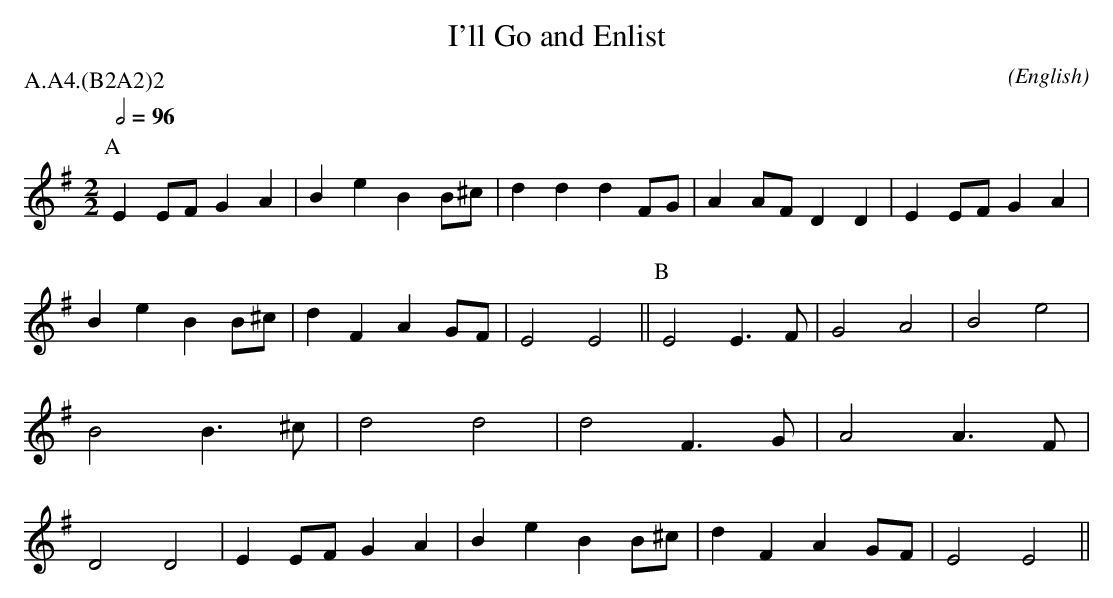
X:1
T:I'll Go and Enlist
M:2/2
C:
O:English
P:A.A4.(B2A2)2
K:Em
Q:1/2=96
P:A
E2 EF G2 A2 | B2 e2 B2 B^c | d2 d2 d2 FG | A2 AF D2 D2 |\
E2 EF G2 A2 | B2 e2 B2 B^c | d2 F2 A2 GF | E4    E4    ||\
P:B
E4    E3 F  | G4    A4     | B4    e4    | B4    B3 ^c |\
d4    d4    | d4    F3 G   | A4    A3 F  | D4    D4    |\
E2 EF G2 A2 | B2 e2 B2 B^c | d2 F2 A2 GF | E4    E4    ||
